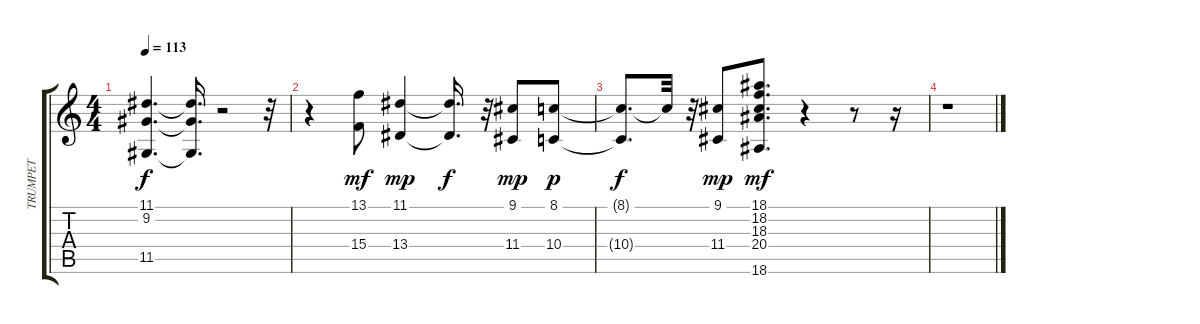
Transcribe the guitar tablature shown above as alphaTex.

\track ("TRUMPET" "TRUMPET") {instrument brasssection}
\staff {score tabs}
\tuning (E4 B3 G3 D3 A2 E2) {hide}
\ts (4 4)
\tempo 113
\clef g2
\ks c
(11.1{t} 9.2{t} 11.5{t}).4{d dy f} (11.1{t} 9.2{t} 11.5{t}).16{d} r.2 r.32 |
r.4 (13.1 15.4).8{dy mf} (11.1 13.4).4{dy mp} (11.1{t} 13.4{t}).16{d dy f} r.32 (9.1 11.4).8{dy mp} (8.1 10.4).8{dy p} |
(8.1{t} 10.4{t}).8{d dy f} 8.1{t}.32 r.32 (9.1 11.4).8{dy mp} (18.1 18.2 18.3 20.4 18.6).8{d dy mf} r.4 r.8 r.16 |
r.1
